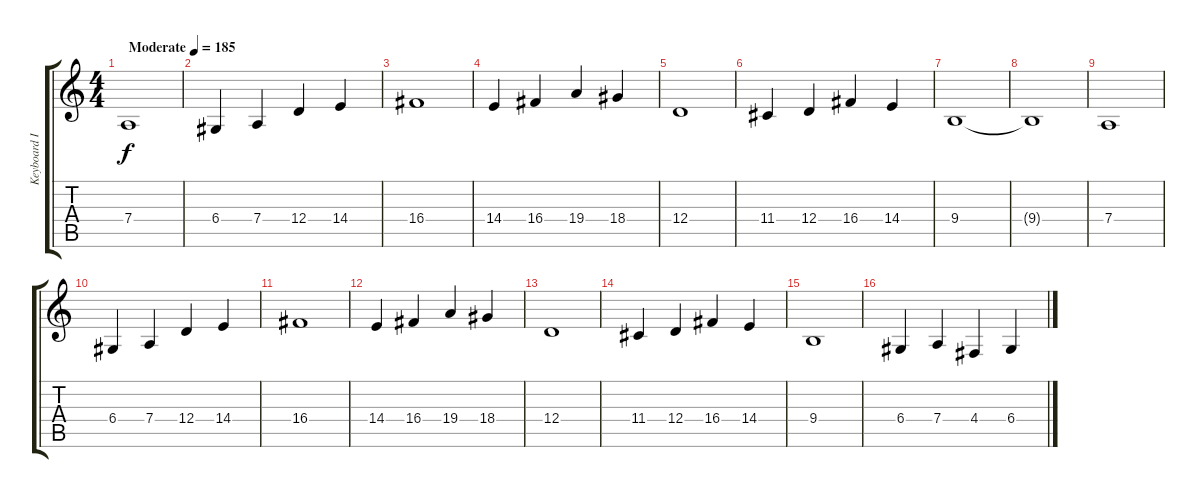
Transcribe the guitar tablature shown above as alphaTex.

\track ("Keyboard I" "Keyboard I") {instrument reedorgan}
\staff {score tabs}
\tuning (E4 B3 G3 D3 A2 E2) {hide}
\ts (4 4)
\tempo (185 "Moderate")
\clef g2
\ks c
7.4.1{dy f instrument reedorgan} |
6.4.4 7.4.4 12.4.4 14.4.4 |
16.4.1 |
14.4.4 16.4.4 19.4.4 18.4.4 |
12.4.1 |
11.4.4 12.4.4 16.4.4 14.4.4 |
9.4.1 |
9.4{t}.1 |
7.4.1 |
6.4.4 7.4.4 12.4.4 14.4.4 |
16.4.1 |
14.4.4 16.4.4 19.4.4 18.4.4 |
12.4.1 |
11.4.4 12.4.4 16.4.4 14.4.4 |
9.4.1 |
6.4.4 7.4.4 4.4.4 6.4.4
